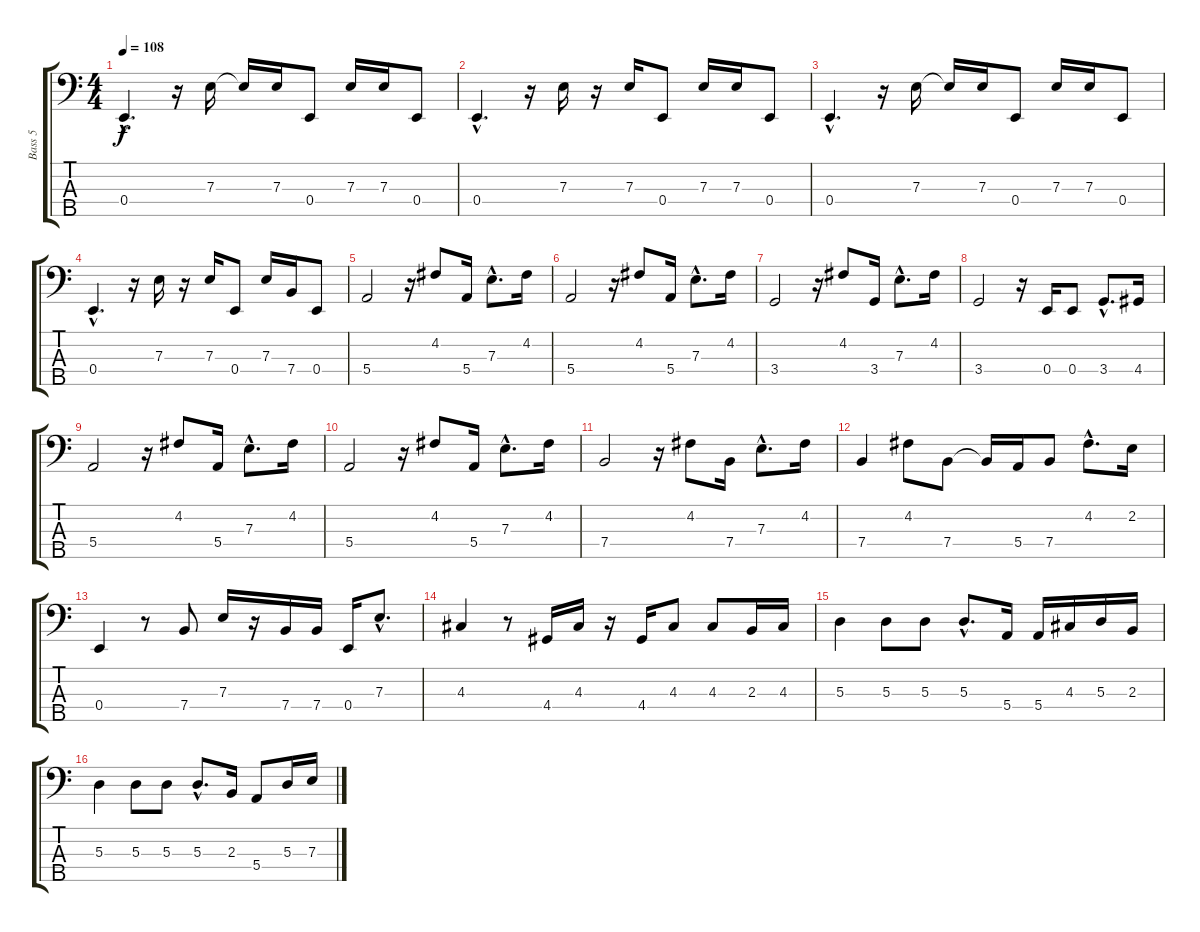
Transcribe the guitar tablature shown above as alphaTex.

\track ("Bass 5" "Bass 5") {instrument electricbassfinger}
\staff {score tabs}
\tuning (G2 D2 A1 E1 B0) {hide}
\ts (4 4)
\tempo 108
\clef f4
\ks c
0.4{hac}.4{d dy f} r.16 7.3.16 7.3{t}.16 7.3.16 0.4.8 7.3.16 7.3.16 0.4.8 |
0.4{hac}.4{d} r.16 7.3.16 r.16 7.3.16 0.4.8 7.3.16 7.3.16 0.4.8 |
0.4{hac}.4{d} r.16 7.3.16 7.3{t}.16 7.3.16 0.4.8 7.3.16 7.3.16 0.4.8 |
0.4{hac}.4{d} r.16 7.3.16 r.16 7.3.16 0.4.8 7.3.16 7.4.16 0.4.8 |
5.4.2 r.16 4.2.8 5.4.16 7.3{hac}.8{d} 4.2.16 |
5.4.2 r.16 4.2.8 5.4.16 7.3{hac}.8{d} 4.2.16 |
3.4.2 r.16 4.2.8 3.4.16 7.3{hac}.8{d} 4.2.16 |
3.4.2 r.16 0.4.16 0.4.8 3.4{hac}.8{d} 4.4.16 |
5.4.2 r.16 4.2.8 5.4.16 7.3{hac}.8{d} 4.2.16 |
5.4.2 r.16 4.2.8 5.4.16 7.3{hac}.8{d} 4.2.16 |
7.4.2 r.16 4.2.8 7.4.16 7.3{hac}.8{d} 4.2.16 |
7.4.4 4.2.8 7.4.8 7.4{t}.16 5.4.16 7.4.8 4.2{hac}.8{d} 2.2.16 |
0.4.4 r.8 7.4.8 7.3.16 r.16 7.4.16 7.4.16 0.4.16 7.3{hac}.8{d} |
4.3.4 r.8 4.4.16 4.3.16 r.16 4.4.16 4.3.8 4.3.8 2.3.16 4.3.16 |
5.3.4 5.3.8 5.3.8 5.3{hac}.8{d} 5.4.16 5.4.16 4.3.16 5.3.16 2.3.16 |
5.3.4 5.3.8 5.3.8 5.3{hac}.8{d} 2.3.16 5.4.8 5.3.16 7.3.16
